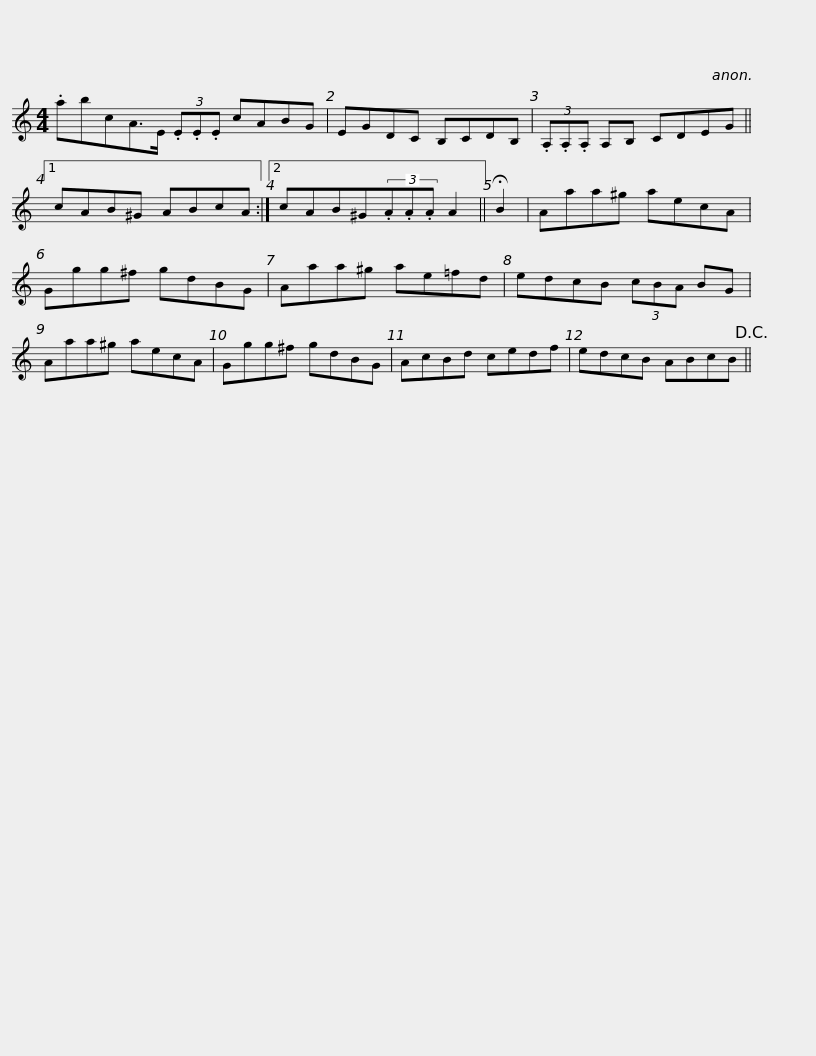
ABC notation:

X:1
L:1/8
M:4/4
I:linebreak $
K:C
V:1 treble
V:1
 .abcA>E (3.E.E.E cABG | EGDC B,CDB, | (3.A,.A,.A, A,B, CDEG ||1 cAB^G ABcA :|2$ cAB^G(3.A.A.A A2 || %5
 !fermata!B2 | Aaa^g aecA | Ggg^f gdBG | Aaa^g ae=fd |$ edcB (3cBA BG | %10
 Aaa^g aecA | Ggg^f gdBG | AcBd cedf | edcB ABcB!D.C.! || %14
